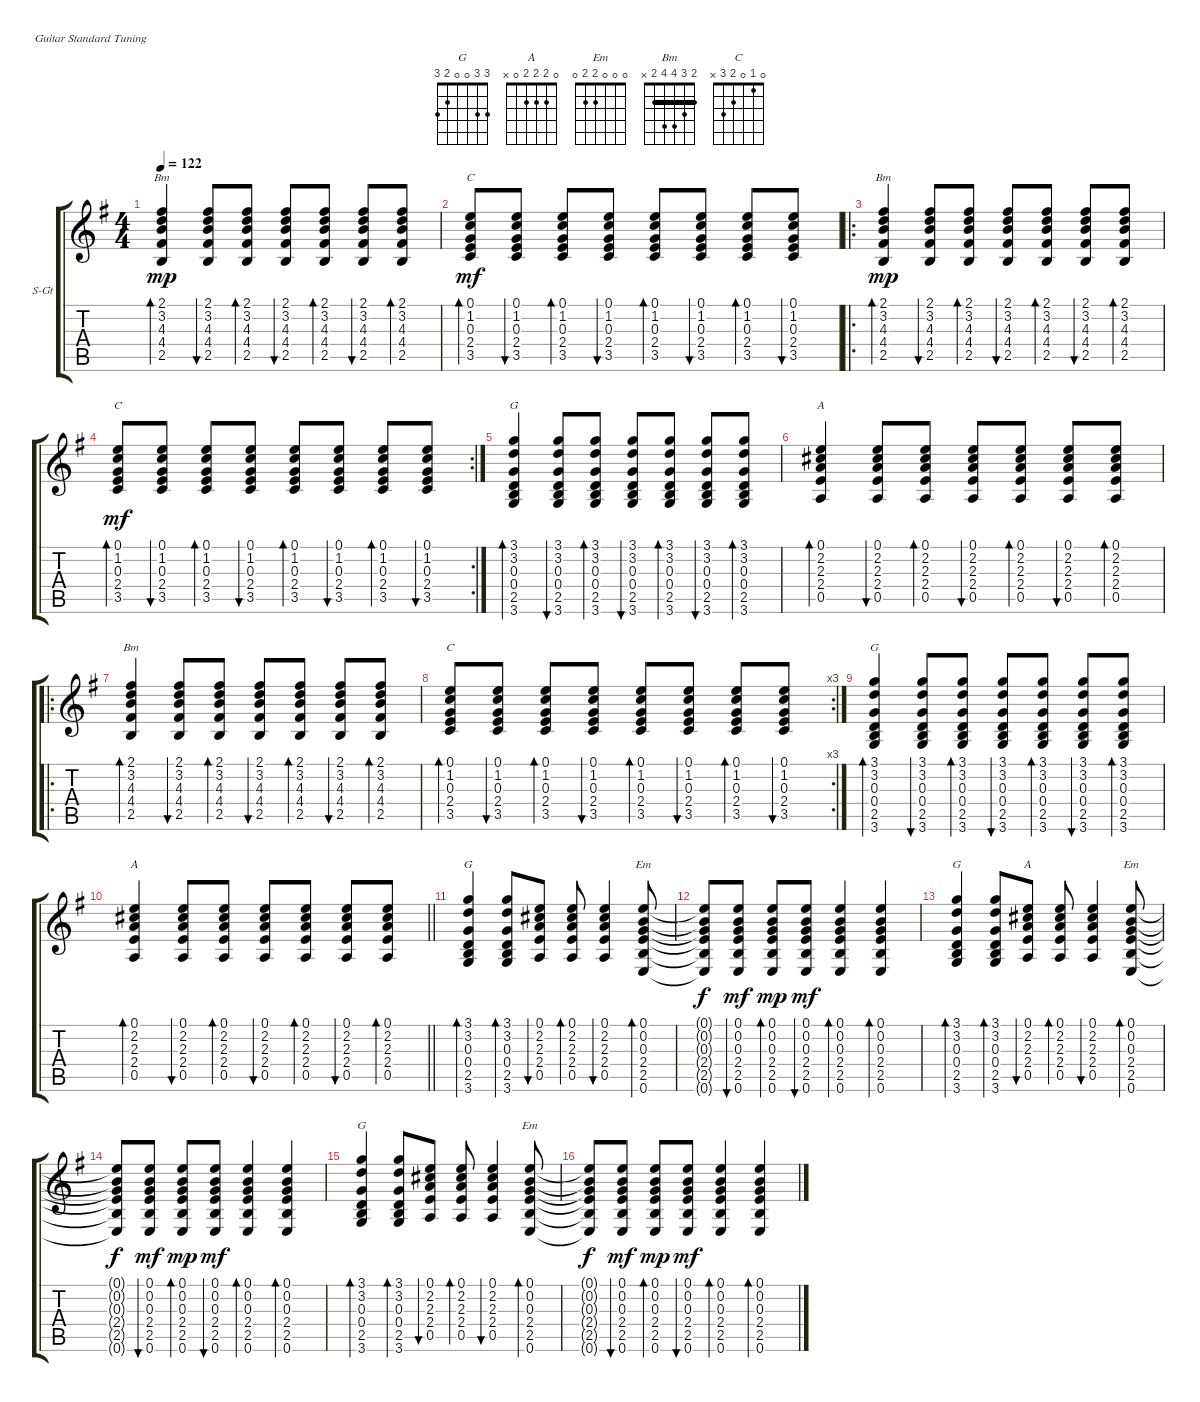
\bracketExtendMode groupsimilarinstruments
\firstSystemTrackNameOrientation horizontal
\otherSystemsTrackNameOrientation horizontal
\track ("Guitarra 2" "S-Gt") {instrument acousticguitarsteel}
\staff {score tabs}
\tuning (E4 B3 G3 D3 A2 E2)
\chord ("G" 3 3 0 0 2 3) {showfingering false}
\chord ("A" 0 2 2 2 0 x) {showfingering false}
\chord ("Em" 0 0 0 2 2 0) {showfingering false}
\chord ("Bm" 2 3 4 4 2 x) {showfingering false barre 2}
\chord ("C" 0 1 0 2 3 x) {showfingering false}
\ts (4 4)
\tempo 122
\clef g2
\ks g
(2.1 3.2 4.3 4.4 2.5).4{bd 30 ch "Bm" dy mp} (2.1 3.2 4.3 4.4 2.5).8{bu 30} (2.1 3.2 4.3 4.4 2.5).8{bd 30} (2.1 3.2 4.3 4.4 2.5).8{bu 30} (2.1 3.2 4.3 4.4 2.5).8{bd 30} (2.1 3.2 4.3 4.4 2.5).8{bu 30} (2.1 3.2 4.3 4.4 2.5).8{bd 30} |
(0.1 1.2 0.3 2.4 3.5).8{bd 30 ch "C" dy mf} (0.1 1.2 0.3 2.4 3.5).8{bu 30} (0.1 1.2 0.3 2.4 3.5).8{bd 30} (0.1 1.2 0.3 2.4 3.5).8{bu 30} (0.1 1.2 0.3 2.4 3.5).8{bd 30} (0.1 1.2 0.3 2.4 3.5).8{bu 30} (0.1 1.2 0.3 2.4 3.5).8{bd 30} (0.1 1.2 0.3 2.4 3.5).8{bu 30} |
\ro
(2.1 3.2 4.3 4.4 2.5).4{bd 30 ch "Bm" dy mp} (2.1 3.2 4.3 4.4 2.5).8{bu 30} (2.1 3.2 4.3 4.4 2.5).8{bd 30} (2.1 3.2 4.3 4.4 2.5).8{bu 30} (2.1 3.2 4.3 4.4 2.5).8{bd 30} (2.1 3.2 4.3 4.4 2.5).8{bu 30} (2.1 3.2 4.3 4.4 2.5).8{bd 30} |
\rc 2
(0.1 1.2 0.3 2.4 3.5).8{bd 30 ch "C" dy mf} (0.1 1.2 0.3 2.4 3.5).8{bu 30} (0.1 1.2 0.3 2.4 3.5).8{bd 30} (0.1 1.2 0.3 2.4 3.5).8{bu 30} (0.1 1.2 0.3 2.4 3.5).8{bd 30} (0.1 1.2 0.3 2.4 3.5).8{bu 30} (0.1 1.2 0.3 2.4 3.5).8{bd 30} (0.1 1.2 0.3 2.4 3.5).8{bu 30} |
(3.1 3.2 0.3 0.4 2.5 3.6).4{bd 30 ch "G"} (3.1 3.2 0.3 0.4 2.5 3.6).8{bu 30} (3.1 3.2 0.3 0.4 2.5 3.6).8{bd 30} (3.1 3.2 0.3 0.4 2.5 3.6).8{bu 30} (3.1 3.2 0.3 0.4 2.5 3.6).8{bd 30} (3.1 3.2 0.3 0.4 2.5 3.6).8{bu 30} (3.1 3.2 0.3 0.4 2.5 3.6).8{bd 30} |
(0.1 2.2 2.3 2.4 0.5).4{bd 30 ch "A"} (0.1 2.2 2.3 2.4 0.5).8{bu 30} (0.1 2.2 2.3 2.4 0.5).8{bd 30} (0.1 2.2 2.3 2.4 0.5).8{bu 30} (0.1 2.2 2.3 2.4 0.5).8{bd 30} (0.1 2.2 2.3 2.4 0.5).8{bu 30} (0.1 2.2 2.3 2.4 0.5).8{bd 30} |
\ro
(2.1 3.2 4.3 4.4 2.5).4{bd 30 ch "Bm"} (2.1 3.2 4.3 4.4 2.5).8{bu 30} (2.1 3.2 4.3 4.4 2.5).8{bd 30} (2.1 3.2 4.3 4.4 2.5).8{bu 30} (2.1 3.2 4.3 4.4 2.5).8{bd 30} (2.1 3.2 4.3 4.4 2.5).8{bu 30} (2.1 3.2 4.3 4.4 2.5).8{bd 30} |
\rc 3
(0.1 1.2 0.3 2.4 3.5).8{bd 30 ch "C"} (0.1 1.2 0.3 2.4 3.5).8{bu 30} (0.1 1.2 0.3 2.4 3.5).8{bd 30} (0.1 1.2 0.3 2.4 3.5).8{bu 30} (0.1 1.2 0.3 2.4 3.5).8{bd 30} (0.1 1.2 0.3 2.4 3.5).8{bu 30} (0.1 1.2 0.3 2.4 3.5).8{bd 30} (0.1 1.2 0.3 2.4 3.5).8{bu 30} |
(3.1 3.2 0.3 0.4 2.5 3.6).4{bd 30 ch "G"} (3.1 3.2 0.3 0.4 2.5 3.6).8{bu 30} (3.1 3.2 0.3 0.4 2.5 3.6).8{bd 30} (3.1 3.2 0.3 0.4 2.5 3.6).8{bu 30} (3.1 3.2 0.3 0.4 2.5 3.6).8{bd 30} (3.1 3.2 0.3 0.4 2.5 3.6).8{bu 30} (3.1 3.2 0.3 0.4 2.5 3.6).8{bd 30} |
\barLineRight lightlight
(0.1 2.2 2.3 2.4 0.5).4{bd 30 ch "A"} (0.1 2.2 2.3 2.4 0.5).8{bu 30} (0.1 2.2 2.3 2.4 0.5).8{bd 30} (0.1 2.2 2.3 2.4 0.5).8{bu 30} (0.1 2.2 2.3 2.4 0.5).8{bd 30} (0.1 2.2 2.3 2.4 0.5).8{bu 30} (0.1 2.2 2.3 2.4 0.5).8{bd 30} |
(3.1 3.2 0.3 0.4 2.5 3.6).4{bd 30 ch "G"} (3.1 3.2 0.3 0.4 2.5 3.6).8{bd 30} (0.1 2.2 2.3 2.4 0.5).8{bu 30} (0.1 2.2 2.3 2.4 0.5).8{bd 30} (0.1 2.2 2.3 2.4 0.5).4{bu 30} (0.1 0.2 0.3 2.4 2.5 0.6).8{bd 30 ch "Em"} |
(0.1{t} 0.2{t} 0.3{t} 2.4{t} 2.5{t} 0.6{t}).8{dy f} (0.1 0.2 0.3 2.4 2.5 0.6).8{bu 30 dy mf} (0.1 0.2 0.3 2.4 2.5 0.6).8{bd 30 dy mp} (0.1 0.2 0.3 2.4 2.5 0.6).8{bu 30 dy mf} (0.1 0.2 0.3 2.4 2.5 0.6).4{bd 30} (0.1 0.2 0.3 2.4 2.5 0.6).4{bd 30} |
(3.1 3.2 0.3 0.4 2.5 3.6).4{bd 30 ch "G"} (3.1 3.2 0.3 0.4 2.5 3.6).8{bd 30} (0.1 2.2 2.3 2.4 0.5).8{bu 30 ch "A"} (0.1 2.2 2.3 2.4 0.5).8{bd 30} (0.1 2.2 2.3 2.4 0.5).4{bu 30} (0.1 0.2 0.3 2.4 2.5 0.6).8{bd 30 ch "Em"} |
(0.1{t} 0.2{t} 0.3{t} 2.4{t} 2.5{t} 0.6{t}).8{dy f} (0.1 0.2 0.3 2.4 2.5 0.6).8{bu 30 dy mf} (0.1 0.2 0.3 2.4 2.5 0.6).8{bd 30 dy mp} (0.1 0.2 0.3 2.4 2.5 0.6).8{bu 30 dy mf} (0.1 0.2 0.3 2.4 2.5 0.6).4{bd 30} (0.1 0.2 0.3 2.4 2.5 0.6).4{bd 30} |
(3.1 3.2 0.3 0.4 2.5 3.6).4{bd 30 ch "G"} (3.1 3.2 0.3 0.4 2.5 3.6).8{bd 30} (0.1 2.2 2.3 2.4 0.5).8{bu 30} (0.1 2.2 2.3 2.4 0.5).8{bd 30} (0.1 2.2 2.3 2.4 0.5).4{bu 30} (0.1 0.2 0.3 2.4 2.5 0.6).8{bd 30 ch "Em"} |
(0.1{t} 0.2{t} 0.3{t} 2.4{t} 2.5{t} 0.6{t}).8{dy f} (0.1 0.2 0.3 2.4 2.5 0.6).8{bu 30 dy mf} (0.1 0.2 0.3 2.4 2.5 0.6).8{bd 30 dy mp} (0.1 0.2 0.3 2.4 2.5 0.6).8{bu 30 dy mf} (0.1 0.2 0.3 2.4 2.5 0.6).4{bd 30} (0.1 0.2 0.3 2.4 2.5 0.6).4{bd 30}
